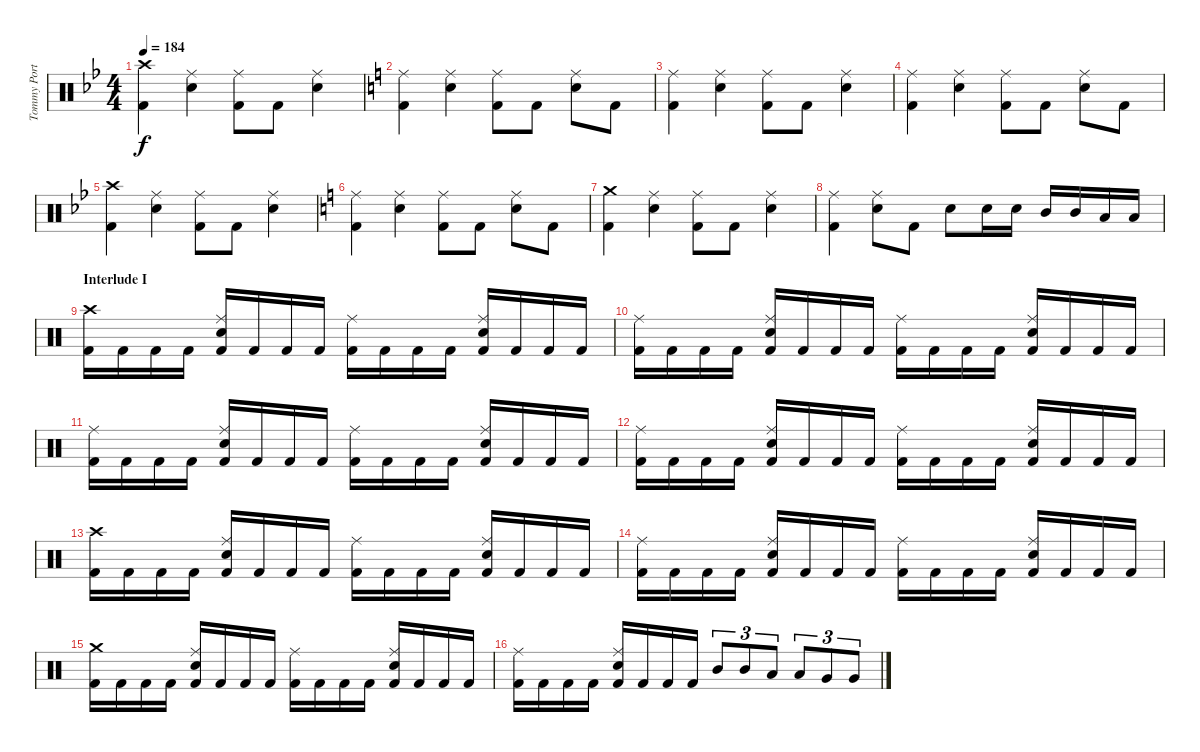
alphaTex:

\track ("Tommy Portino - Drums" "Tommy Port") {instrument percussion}
\staff {score}
\articulation defaults
\ts (4 4)
\tempo 184
\clef neutral
\ks gminor
("Crash high (hit)" "Kick (hit) 2").4{dy f} ("Ride (middle)" "Electric Snare (hit)").4 ("Ride (middle)" "Kick (hit) 2").8 "Kick (hit) 2".8 ("Ride (middle)" "Electric Snare (hit)").4 |
\ks c
("Ride (middle)" "Kick (hit) 2").4 ("Ride (middle)" "Electric Snare (hit)").4 ("Ride (middle)" "Kick (hit) 2").8 "Kick (hit) 2".8 ("Ride (middle)" "Electric Snare (hit)").8 "Kick (hit) 2".8 |
("Ride (middle)" "Kick (hit) 2").4 ("Ride (middle)" "Electric Snare (hit)").4 ("Ride (middle)" "Kick (hit) 2").8 "Kick (hit) 2".8 ("Ride (middle)" "Electric Snare (hit)").4 |
("Ride (middle)" "Kick (hit) 2").4 ("Ride (middle)" "Electric Snare (hit)").4 ("Ride (middle)" "Kick (hit) 2").8 "Kick (hit) 2".8 ("Ride (middle)" "Electric Snare (hit)").8 "Kick (hit) 2".8 |
\ks gminor
("Crash high (hit)" "Kick (hit) 2").4 ("Ride (middle)" "Electric Snare (hit)").4 ("Ride (middle)" "Kick (hit) 2").8 "Kick (hit) 2".8 ("Ride (middle)" "Electric Snare (hit)").4 |
\ks c
("Ride (middle)" "Kick (hit) 2").4 ("Ride (middle)" "Electric Snare (hit)").4 ("Ride (middle)" "Kick (hit) 2").8 "Kick (hit) 2".8 ("Ride (middle)" "Electric Snare (hit)").8 "Kick (hit) 2".8 |
("Crash medium (hit)" "Kick (hit) 2").4 ("Ride (middle)" "Electric Snare (hit)").4 ("Ride (middle)" "Kick (hit) 2").8 "Kick (hit) 2".8 ("Ride (middle)" "Electric Snare (hit)").4 |
("Ride (middle)" "Kick (hit) 2").4 ("Ride (middle)" "Electric Snare (hit)").8 "Kick (hit) 2".8 "Electric Snare (hit)".8 "Electric Snare (hit)".16 "Electric Snare (hit)".16 "Mid Tom (hit)".16 "Mid Tom (hit)".16 "Low Tom (hit)".16 "Low Tom (hit)".16 |
\section ("" "Interlude I")
("Crash high (hit)" "Kick (hit) 2").16 "Kick (hit) 2".16 "Kick (hit) 2".16 "Kick (hit) 2".16 ("Ride (middle)" "Electric Snare (hit)" "Kick (hit) 2").16 "Kick (hit) 2".16 "Kick (hit) 2".16 "Kick (hit) 2".16 ("Ride (middle)" "Kick (hit) 2").16 "Kick (hit) 2".16 "Kick (hit) 2".16 "Kick (hit) 2".16 ("Ride (middle)" "Electric Snare (hit)" "Kick (hit) 2").16 "Kick (hit) 2".16 "Kick (hit) 2".16 "Kick (hit) 2".16 |
("Ride (middle)" "Kick (hit) 2").16 "Kick (hit) 2".16 "Kick (hit) 2".16 "Kick (hit) 2".16 ("Ride (middle)" "Electric Snare (hit)" "Kick (hit) 2").16 "Kick (hit) 2".16 "Kick (hit) 2".16 "Kick (hit) 2".16 ("Ride (middle)" "Kick (hit) 2").16 "Kick (hit) 2".16 "Kick (hit) 2".16 "Kick (hit) 2".16 ("Ride (middle)" "Electric Snare (hit)" "Kick (hit) 2").16 "Kick (hit) 2".16 "Kick (hit) 2".16 "Kick (hit) 2".16 |
("Ride (middle)" "Kick (hit) 2").16 "Kick (hit) 2".16 "Kick (hit) 2".16 "Kick (hit) 2".16 ("Ride (middle)" "Electric Snare (hit)" "Kick (hit) 2").16 "Kick (hit) 2".16 "Kick (hit) 2".16 "Kick (hit) 2".16 ("Ride (middle)" "Kick (hit) 2").16 "Kick (hit) 2".16 "Kick (hit) 2".16 "Kick (hit) 2".16 ("Ride (middle)" "Electric Snare (hit)" "Kick (hit) 2").16 "Kick (hit) 2".16 "Kick (hit) 2".16 "Kick (hit) 2".16 |
("Ride (middle)" "Kick (hit) 2").16 "Kick (hit) 2".16 "Kick (hit) 2".16 "Kick (hit) 2".16 ("Ride (middle)" "Electric Snare (hit)" "Kick (hit) 2").16 "Kick (hit) 2".16 "Kick (hit) 2".16 "Kick (hit) 2".16 ("Ride (middle)" "Kick (hit) 2").16 "Kick (hit) 2".16 "Kick (hit) 2".16 "Kick (hit) 2".16 ("Ride (middle)" "Electric Snare (hit)" "Kick (hit) 2").16 "Kick (hit) 2".16 "Kick (hit) 2".16 "Kick (hit) 2".16 |
("Crash high (hit)" "Kick (hit) 2").16 "Kick (hit) 2".16 "Kick (hit) 2".16 "Kick (hit) 2".16 ("Ride (middle)" "Electric Snare (hit)" "Kick (hit) 2").16 "Kick (hit) 2".16 "Kick (hit) 2".16 "Kick (hit) 2".16 ("Ride (middle)" "Kick (hit) 2").16 "Kick (hit) 2".16 "Kick (hit) 2".16 "Kick (hit) 2".16 ("Ride (middle)" "Electric Snare (hit)" "Kick (hit) 2").16 "Kick (hit) 2".16 "Kick (hit) 2".16 "Kick (hit) 2".16 |
("Ride (middle)" "Kick (hit) 2").16 "Kick (hit) 2".16 "Kick (hit) 2".16 "Kick (hit) 2".16 ("Ride (middle)" "Electric Snare (hit)" "Kick (hit) 2").16 "Kick (hit) 2".16 "Kick (hit) 2".16 "Kick (hit) 2".16 ("Ride (middle)" "Kick (hit) 2").16 "Kick (hit) 2".16 "Kick (hit) 2".16 "Kick (hit) 2".16 ("Ride (middle)" "Electric Snare (hit)" "Kick (hit) 2").16 "Kick (hit) 2".16 "Kick (hit) 2".16 "Kick (hit) 2".16 |
("Crash medium (hit)" "Kick (hit) 2").16 "Kick (hit) 2".16 "Kick (hit) 2".16 "Kick (hit) 2".16 ("Ride (middle)" "Electric Snare (hit)" "Kick (hit) 2").16 "Kick (hit) 2".16 "Kick (hit) 2".16 "Kick (hit) 2".16 ("Ride (middle)" "Kick (hit) 2").16 "Kick (hit) 2".16 "Kick (hit) 2".16 "Kick (hit) 2".16 ("Ride (middle)" "Electric Snare (hit)" "Kick (hit) 2").16 "Kick (hit) 2".16 "Kick (hit) 2".16 "Kick (hit) 2".16 |
("Ride (middle)" "Kick (hit) 2").16 "Kick (hit) 2".16 "Kick (hit) 2".16 "Kick (hit) 2".16 ("Ride (middle)" "Electric Snare (hit)" "Kick (hit) 2").16 "Kick (hit) 2".16 "Kick (hit) 2".16 "Kick (hit) 2".16 "Mid Tom (hit)".8{tu (3 2)} "Mid Tom (hit)".8{tu (3 2)} "Low Tom (hit)".8{tu (3 2)} "Low Tom (hit)".8{tu (3 2)} "Very Low Tom (hit)".8{tu (3 2)} "Very Low Tom (hit)".8{tu (3 2)}
